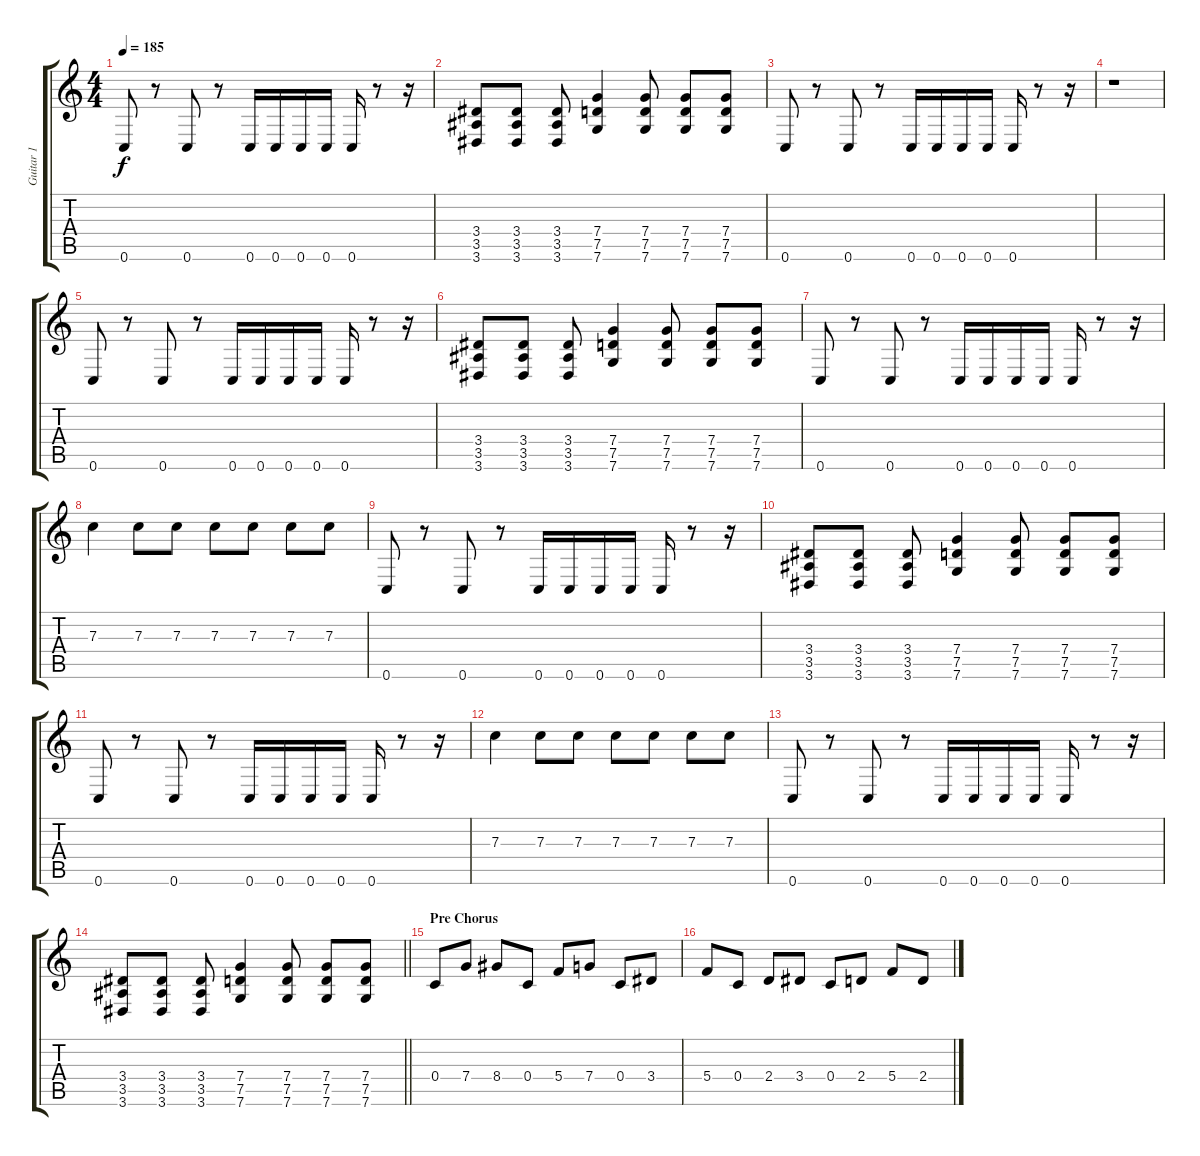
\track ("Guitar 1" "Guitar 1") {instrument distortionguitar}
\staff {score tabs}
\tuning (D4 A3 F3 C3 G2 C2) {hide}
\ts (4 4)
\tempo 185
\clef g2
\ks c
0.6.8{dy f} r.8 0.6.8 r.8 0.6.16 0.6.16 0.6.16 0.6.16 0.6.16 r.8 r.16 |
(3.4 3.5 3.6).8 (3.4 3.5 3.6).8 (3.4 3.5 3.6).8 (7.4 7.5 7.6).4 (7.4 7.5 7.6).8 (7.4 7.5 7.6).8 (7.4 7.5 7.6).8 |
0.6.8 r.8 0.6.8 r.8 0.6.16 0.6.16 0.6.16 0.6.16 0.6.16 r.8 r.16 |
r.1 |
0.6.8 r.8 0.6.8 r.8 0.6.16 0.6.16 0.6.16 0.6.16 0.6.16 r.8 r.16 |
(3.4 3.5 3.6).8 (3.4 3.5 3.6).8 (3.4 3.5 3.6).8 (7.4 7.5 7.6).4 (7.4 7.5 7.6).8 (7.4 7.5 7.6).8 (7.4 7.5 7.6).8 |
0.6.8 r.8 0.6.8 r.8 0.6.16 0.6.16 0.6.16 0.6.16 0.6.16 r.8 r.16 |
7.3.4 7.3.8 7.3.8 7.3.8 7.3.8 7.3.8 7.3.8 |
0.6.8 r.8 0.6.8 r.8 0.6.16 0.6.16 0.6.16 0.6.16 0.6.16 r.8 r.16 |
(3.4 3.5 3.6).8 (3.4 3.5 3.6).8 (3.4 3.5 3.6).8 (7.4 7.5 7.6).4 (7.4 7.5 7.6).8 (7.4 7.5 7.6).8 (7.4 7.5 7.6).8 |
0.6.8 r.8 0.6.8 r.8 0.6.16 0.6.16 0.6.16 0.6.16 0.6.16 r.8 r.16 |
7.3.4 7.3.8 7.3.8 7.3.8 7.3.8 7.3.8 7.3.8 |
0.6.8 r.8 0.6.8 r.8 0.6.16 0.6.16 0.6.16 0.6.16 0.6.16 r.8 r.16 |
\barLineRight lightlight
(3.4 3.5 3.6).8 (3.4 3.5 3.6).8 (3.4 3.5 3.6).8 (7.4 7.5 7.6).4 (7.4 7.5 7.6).8 (7.4 7.5 7.6).8 (7.4 7.5 7.6).8 |
\section ("" "Pre Chorus")
0.4.8 7.4.8 8.4.8 0.4.8 5.4.8 7.4.8 0.4.8 3.4.8 |
5.4.8 0.4.8 2.4.8 3.4.8 0.4.8 2.4.8 5.4.8 2.4.8
